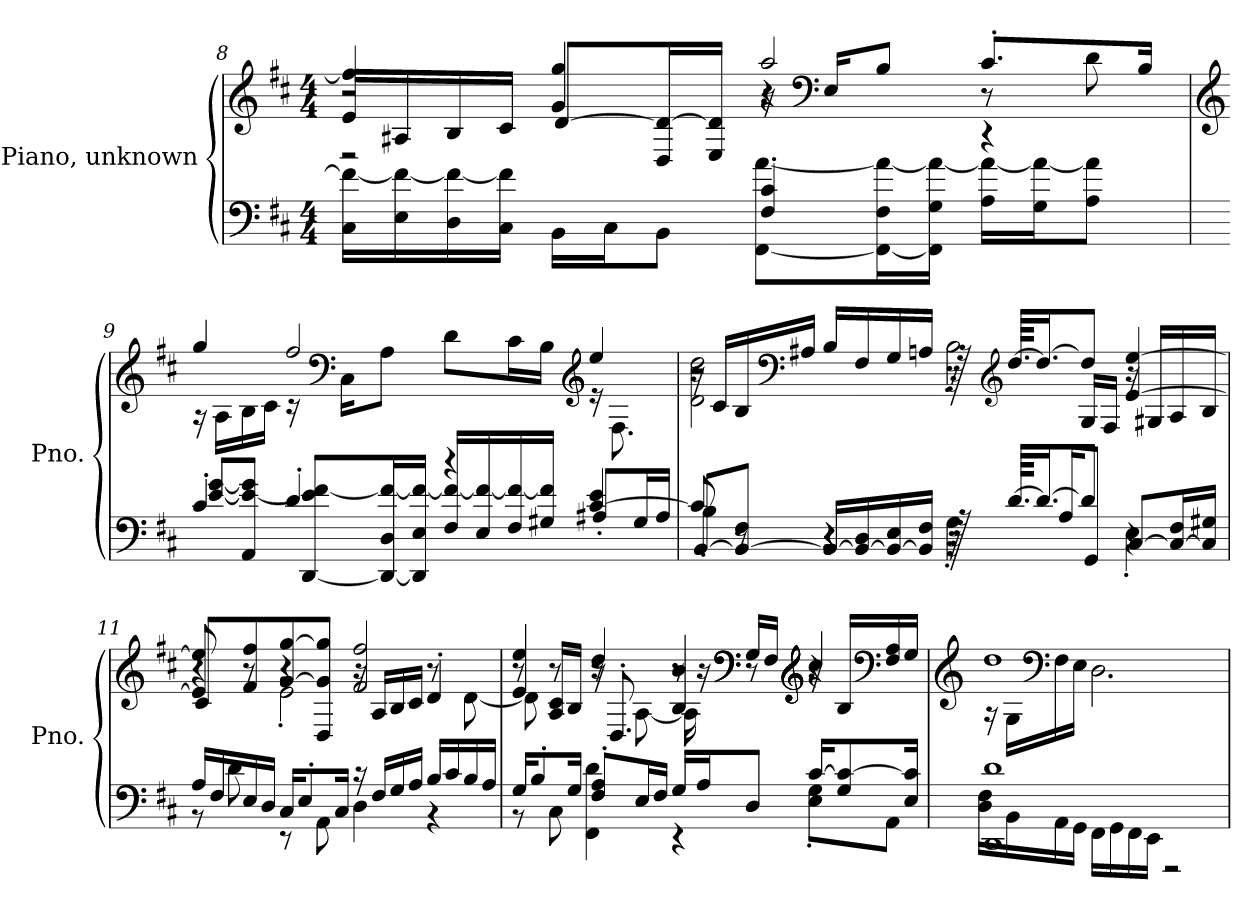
**kern	**kern
*part1	*part1
*staff2	*staff1
*I"Piano, unknown	*
*I'Pno.	*
!!LO:LB:g=z
*clefF4	*clefG2
*k[f#c#]	*k[f#c#]
*M4/4	*M4/4
=8	=8
*^	*^
*	*	*	*^
2r	16C#\ 16f#\_LL	4ff#/]	2r	16e/LL
.	16E\ 16f#\_	.	.	16A#X/
.	16D\ 16f#\_	.	.	16B/
.	16C#\ 16f#\]JJ	.	.	16c#/JJ
.	16BB\LL	4g/ 4gg/	.	[8d/L
.	16C#\J	.	.	.
.	8BB\J	.	.	16D/ 16d/_L
.	.	.	.	16E/ 16d/]JJ
4F#/' 4c#/'	[8FF#\ [8a\L	2aa/	4r	16r
*	*	*clefF4	*	*
.	.	.	.	16E/KL
.	16FF#\_ 16F#\ 16a\_L	.	.	8B/J
.	16FF#\] 16G\ 16a\_JJ	.	.	.
4r	16A\ 16a\_LL	.	8r	8.c#'/L
.	16G\ 16a\_J	.	.	.
.	8A\ 8a\]J	.	8d\	.
.	.	.	.	16B/Jk
*	*	*v	*v	*v
!!LO:LB:g=z
=9	=9	=9
*	*	*clefG2
*	*	*^
4c#'/	[8e/ [8g/L	4gg/	16r
.	.	.	16A\LL
.	8AA/ 8e/_ 8g/]J	.	16B\
.	.	.	16c#\JJ
4d'/	[8DD/ 8e/] [8f#/L	2ff#/	16r
*	*	*clefF4	*
.	.	.	16C#\KL
.	16DD/_ 16D/ 16f#/_L	.	8A\J
.	16DD/] 16E/ 16f#/_JJ	.	.
4r	16F#/ 16f#/_LL	.	8d\L
.	16E/ 16f#/_	.	.
.	16F#/ 16f#/_	.	16c#\L
.	16G#X/ 16f#/]JJ	.	16B\JJ
*	*	*clefG2	*
[4c#/ 4e/	8A#X'/L	4ee/	16r
.	.	.	8.F#\
.	16G#/L	.	.
.	16A#/JJ	.	.
!!LO:PB:g=z
=10	=10	=10	=10
*	*^	*	*^
8c#/]	4B'\	[8BB/L	2r	2d\ 2dd\	16r
.	.	.	.	.	16c#/LL
8r	.	8BB/_ 8F#/J	.	.	16B/
*	*	*	*clefF4	*	*
.	.	.	.	.	16A#X/JJ
4r	4r	16BB/LL_	.	.	16B/LL
.	.	16BB/_ 16D/	.	.	16F#/
.	.	16BB/_ 16E/	.	.	16G/
.	.	16BB/] 16F#/JJ	.	.	16An/JJ
128r	4G'\	16r	128r	2B'\	8r
*	*	*	*clefG2	*	*
[64.d/KKLL	.	.	[64.dd/KKLL	.	.
16.d/J_	.	.	16.dd/J_	.	.
.	.	16A/KL	.	.	.
8d/J]	.	8GG/J	8dd/J]	.	16G/LL
.	.	.	.	.	16F#/JJ
4r	4E'\	[8C#/L	[4e/ [4ee/	.	16r
.	.	.	.	.	16G#X/LL
.	.	16C#/_ 16F#/L	.	.	16A/
.	.	16C#/] 16G#X/JJ	.	.	16B/JJ
*	*v	*v	*	*	*
!!LO:LB:g=z	!!	!!
=11	=11	=11	=11	=11
16A/LL	8r	8e/] 8ee/]	4r	8c#/L
16F#/	.	.	.	.
16E/	8d\	8r	.	8f#/ 8ff#/
16D/JJ	.	.	.	.
16C#/KL	8r	4r	2e'\	[8g/ [8gg/
8E'/	.	.	.	.
.	8AA\	.	.	8D/ 8g/] 8gg/]J
16C#/Jk	.	.	.	.
16r	4D\	2f#/ 2ff#/	.	16r
16F#/LL	.	.	.	16A/LL
16G/	.	.	.	16B/
16A/JJ	.	.	.	16c#/JJ
16B/LL	4r	.	8r	4d'/
16c#/	.	.	.	.
16B/	.	.	[8d\	.
16A/JJ	.	.	.	.
=12	=12	=12	=12	=12
16G/KL	8r	4e/ 4ee/	8d\]	8r
8B'/	.	.	.	.
.	8C#\	.	8r	16A/ 16c#/LL
16G/Jk	.	.	.	16B/JJ
8F#/' 8A/'L	4FF#\ 4d\	4dd/	8r	16r
.	.	.	.	8.D'/
16E/L	.	.	[8A\	.
16F#/JJ	.	.	.	.
16G/LL	4r	4B/ 4b/	16A\]	8r
16A/J	.	.	16r	.
*	*	*clefF4	*	*
8D/J	.	.	8r	16G/LL
.	.	.	.	16F#/JJ
*	*	*clefG2	*	*
[16c#/KL	8E\' 8G\'L	4cc#/	4r	16r
8G/ 8c#/_	.	.	.	16B/LL
*	*	*clefF4	*	*
.	8AA\J	.	.	16F#/ 16A/
16E/ 16c#/]Jk	.	.	.	16G/JJ
*	*	*v	*v	*v
!!LO:LB:g=z
=13	=13	=13
*	*	*clefG2
*	*	*^
1DD 1d	16D\ 16F#\LL	1dd	16r
.	16BB\	.	16G\LL
*	*	*clefF4	*
.	16AA\	.	16F#\
.	16GG\JJ	.	16E\JJ
.	16FF#\LL	.	2.D\
.	16GG\	.	.
.	16FF#\	.	.
.	16EE\JJ	.	.
.	2r	.	.
*v	*v	*	*
*	*v	*v
=	=
*-	*-
